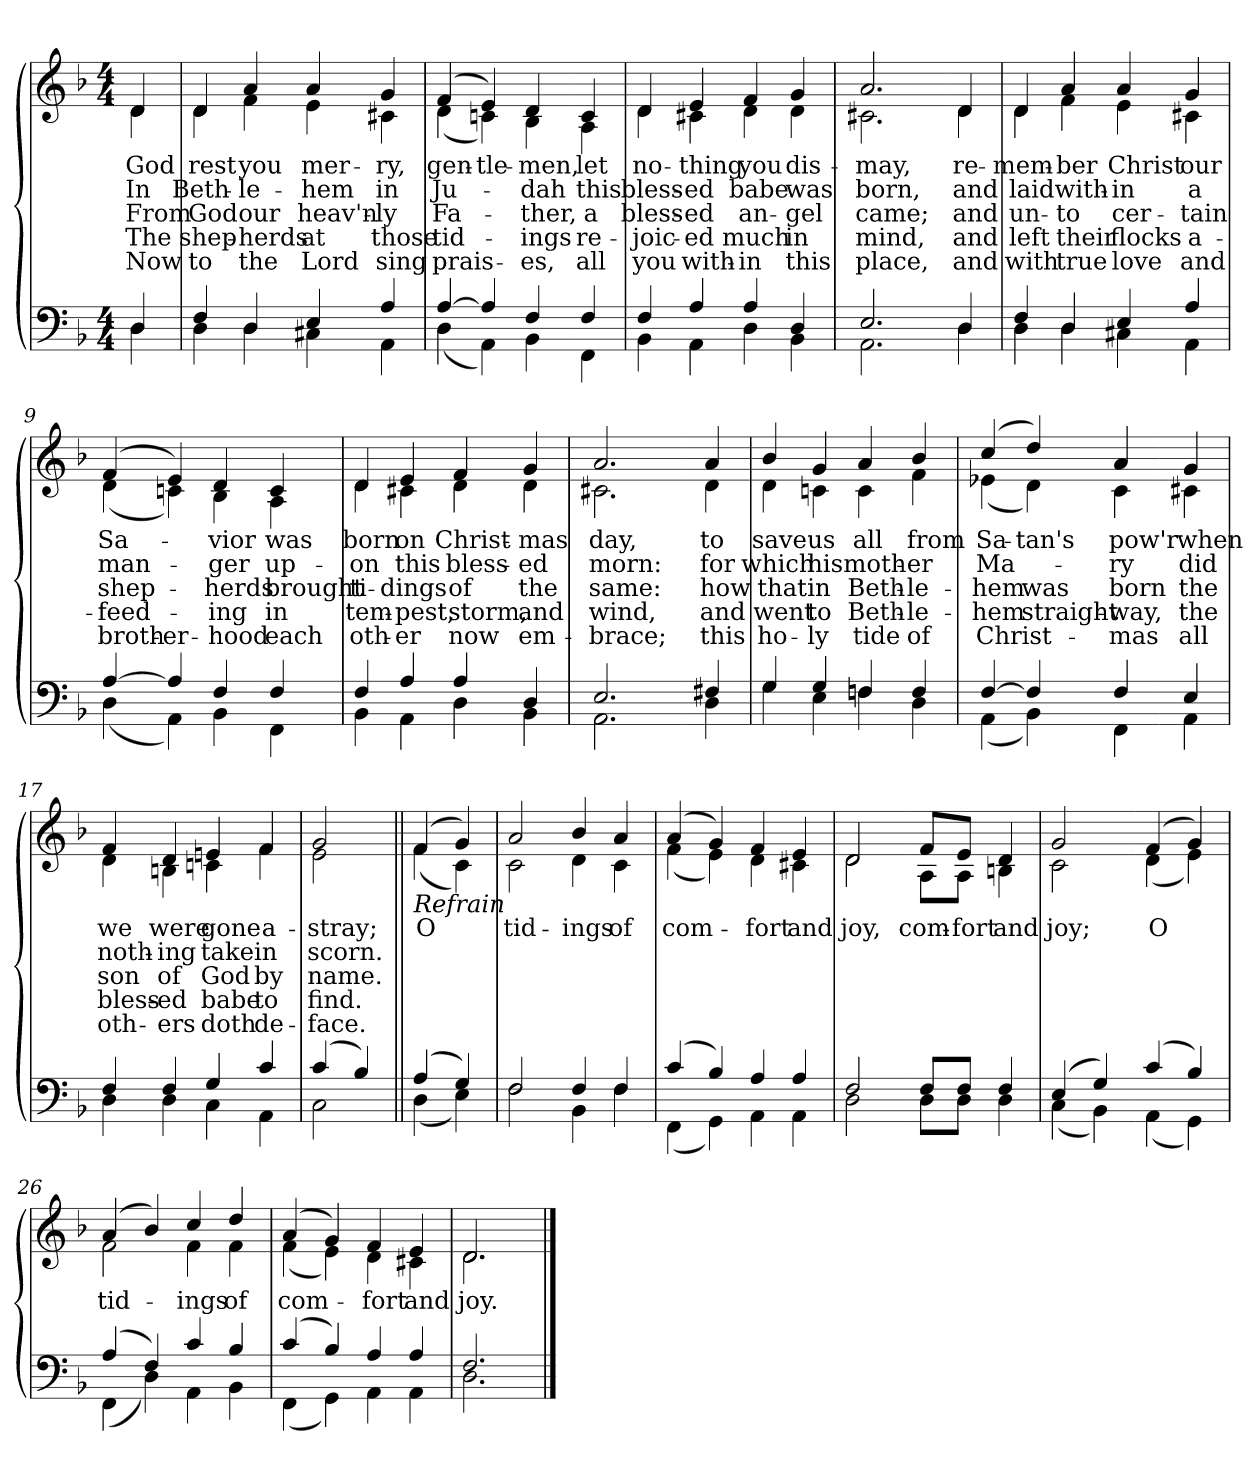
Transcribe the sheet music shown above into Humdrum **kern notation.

**kern	**kern	**text	**text	**text	**text	**text
*part2	*part1	*part1	*part1	*part1	*part1	*part1
*staff2	*staff1	*staff1	*staff1	*staff1	*staff1	*staff1
*clefF4	*clefG2	*	*	*	*	*
*k[b-]	*k[b-]	*	*	*	*	*
*M4/4	*M4/4	*	*	*	*	*
=1	=1	=1	=1	=1	=1	=1
*^	*	*	*	*	*	*
!	!	!LO:TX:b:i:t=Verse	!	!	!	!	!
!	!	!	!LO:LY:b	!LO:LY:b	!LO:LY:b	!LO:LY:b	!LO:LY:b
*	*	*^	*	*	*	*	*
4D/	4D\	4d/	4d\	God	In	From	The	Now
=2	=2	=2	=2	=2	=2	=2	=2	=2
!	!	!	!	!LO:LY:b	!LO:LY:b	!LO:LY:b	!LO:LY:b	!LO:LY:b
4F/	4D\	4d/	4d\	rest	Beth-	God	shep-	to
!	!	!	!	!LO:LY:b	!LO:LY:b	!LO:LY:b	!LO:LY:b	!LO:LY:b
4D/	4D\	4a/	4f\	you	-le-	our	-herds	the
!	!	!	!	!LO:LY:b	!LO:LY:b	!LO:LY:b	!LO:LY:b	!LO:LY:b
4E/	4C#X\	4a/	4e\	mer-	-hem	heav'n-	at	Lord
!	!	!	!	!LO:LY:b	!LO:LY:b	!LO:LY:b	!LO:LY:b	!LO:LY:b
4A/	4AA\	4g/	4c#X\	-ry,	in	-ly	those	sing
=3	=3	=3	=3	=3	=3	=3	=3	=3
!	!	!	!	!LO:LY:b	!LO:LY:b	!LO:LY:b	!LO:LY:b	!LO:LY:b
[4A/	(<4D\	(>4f/	(<4d\	gen-	Ju-	Fa-	tid-	prais-
!	!	!	!	!LO:LY:b	!	!	!	!
4A/]	4AA\)	4e/)	4cni\)	-tle-	.	.	.	.
!	!	!	!	!LO:LY:b	!LO:LY:b	!LO:LY:b	!LO:LY:b	!LO:LY:b
4F/	4BB-\	4d/	4B-\	-men,	-dah	-ther,	-ings	-es,
!!LO:LB:g=z	!!
=4-	=4-	=4-	=4-	=4-	=4-	=4-	=4-	=4-
!	!	!	!	!LO:LY:b	!LO:LY:b	!LO:LY:b	!LO:LY:b	!LO:LY:b
4F/	4FF\	4c/	4A\	let	this	a	re-	all
=5	=5	=5	=5	=5	=5	=5	=5	=5
!	!	!	!	!LO:LY:b	!LO:LY:b	!LO:LY:b	!LO:LY:b	!LO:LY:b
4F/	4BB-\	4d/	4d\	no-	bless-	bless-	-joic-	you
!	!	!	!	!LO:LY:b	!LO:LY:b	!LO:LY:b	!LO:LY:b	!LO:LY:b
4A/	4AA\	4e/	4c#X\	-thing	-ed	-ed	-ed	with-
!	!	!	!	!LO:LY:b	!LO:LY:b	!LO:LY:b	!LO:LY:b	!LO:LY:b
4A/	4D\	4f/	4d\	you	babe	an-	much	-in
!	!	!	!	!LO:LY:b	!LO:LY:b	!LO:LY:b	!LO:LY:b	!LO:LY:b
4D/	4BB-\	4g/	4d\	dis-	was	-gel	in	this
=6	=6	=6	=6	=6	=6	=6	=6	=6
!	!	!	!	!LO:LY:b	!LO:LY:b	!LO:LY:b	!LO:LY:b	!LO:LY:b
2.E/	2.AA\	2.a/	2.c#X\	-may,	born,	came;	mind,	place,
!!LO:LB:g=z	!!
=7-	=7-	=7-	=7-	=7-	=7-	=7-	=7-	=7-
!	!	!	!	!LO:LY:b	!LO:LY:b	!LO:LY:b	!LO:LY:b	!LO:LY:b
4D/	4D\	4d/	4d\	re-	and	and	and	and
=8	=8	=8	=8	=8	=8	=8	=8	=8
!	!	!	!	!LO:LY:b	!LO:LY:b	!LO:LY:b	!LO:LY:b	!LO:LY:b
4F/	4D\	4d/	4d\	-mem-	laid	un-	left	with
!	!	!	!	!LO:LY:b	!LO:LY:b	!LO:LY:b	!LO:LY:b	!LO:LY:b
4D/	4D\	4a/	4f\	-ber	with-	-to	their	true
!	!	!	!	!LO:LY:b	!LO:LY:b	!LO:LY:b	!LO:LY:b	!LO:LY:b
4E/	4C#X\	4a/	4e\	Christ	-in	cer-	flocks	love
!	!	!	!	!LO:LY:b	!LO:LY:b	!LO:LY:b	!LO:LY:b	!LO:LY:b
4A/	4AA\	4g/	4c#X\	our	a	-tain	a--	and
=9	=9	=9	=9	=9	=9	=9	=9	=9
!	!	!	!	!LO:LY:b	!LO:LY:b	!LO:LY:b	!LO:LY:b	!LO:LY:b
[4A/	(<4D\	(>4f/	(<4d\	Sa-	man-	shep-	-feed-	broth-
!	!	!	!	!	!	!	!	!LO:LY:b
4A/]	4AA\)	4e/)	4cni\)	.	.	.	.	-er-
!	!	!	!	!LO:LY:b	!LO:LY:b	!LO:LY:b	!LO:LY:b	!LO:LY:b
4F/	4BB-\	4d/	4B-\	-vior	-ger	-herds	-ing	-hood
!!LO:LB:g=z	!!
=10-	=10-	=10-	=10-	=10-	=10-	=10-	=10-	=10-
!	!	!	!	!LO:LY:b	!LO:LY:b	!LO:LY:b	!LO:LY:b	!LO:LY:b
4F/	4FF\	4c/	4A\	was	up-	brought	in	each
=11	=11	=11	=11	=11	=11	=11	=11	=11
!	!	!	!	!LO:LY:b	!LO:LY:b	!LO:LY:b	!LO:LY:b	!LO:LY:b
4F/	4BB-\	4d/	4d\	born	-on	ti-	tem-	oth-
!	!	!	!	!LO:LY:b	!LO:LY:b	!LO:LY:b	!LO:LY:b	!LO:LY:b
4A/	4AA\	4e/	4c#X\	on	this	-dings	-pest,	-er
!	!	!	!	!LO:LY:b	!LO:LY:b	!LO:LY:b	!LO:LY:b	!LO:LY:b
4A/	4D\	4f/	4d\	Christ-	bless-	of	storm,	now
!	!	!	!	!LO:LY:b	!LO:LY:b	!LO:LY:b	!LO:LY:b	!LO:LY:b
4D/	4BB-\	4g/	4d\	-mas	-ed	the	and	em-
=12	=12	=12	=12	=12	=12	=12	=12	=12
!	!	!	!	!LO:LY:b	!LO:LY:b	!LO:LY:b	!LO:LY:b	!LO:LY:b
2.E/	2.AA\	2.a/	2.c#X\	day,	morn:	same:	wind,	-brace;
!!LO:LB:g=z	!!
=13-	=13-	=13-	=13-	=13-	=13-	=13-	=13-	=13-
!	!	!	!	!LO:LY:b	!LO:LY:b	!LO:LY:b	!LO:LY:b	!LO:LY:b
4F#X/	4D\	4a/	4d\	to	for	how	and	this
=14	=14	=14	=14	=14	=14	=14	=14	=14
!	!	!	!	!LO:LY:b	!LO:LY:b	!LO:LY:b	!LO:LY:b	!LO:LY:b
4G/	4G\	4b-/	4d\	save	which	that	went	ho-
!	!	!	!	!LO:LY:b	!LO:LY:b	!LO:LY:b	!LO:LY:b	!LO:LY:b
4G/	4E\	4g/	4cni\	us	his	in	to	-ly
!	!	!	!	!LO:LY:b	!LO:LY:b	!LO:LY:b	!LO:LY:b	!LO:LY:b
4Fni/	4Fni\	4a/	4c\	all	moth-	Beth-	Beth-	tide
!	!	!	!	!LO:LY:b	!LO:LY:b	!LO:LY:b	!LO:LY:b	!LO:LY:b
4F/	4D\	4b-/	4f\	from	-er	-le-	-le-	of
=15	=15	=15	=15	=15	=15	=15	=15	=15
!	!	!	!	!LO:LY:b	!LO:LY:b	!LO:LY:b	!LO:LY:b	!LO:LY:b
[4F/	(<4AA\	(>4cc/	(<4e-X\	Sa-	Ma-	-hem	-hem	Christ-
!	!	!	!	!LO:LY:b	!	!LO:LY:b	!LO:LY:b	!
4F/]	4BB-\)	4dd/)	4d\)	-tan's	.	was	straight-	.
!	!	!	!	!LO:LY:b	!LO:LY:b	!LO:LY:b	!LO:LY:b	!LO:LY:b
4F/	4FF\	4a/	4c\	pow'r	-ry	born	-way,	-mas
!!LO:LB:g=z	!!
=16-	=16-	=16-	=16-	=16-	=16-	=16-	=16-	=16-
!	!	!	!	!LO:LY:b	!LO:LY:b	!LO:LY:b	!LO:LY:b	!LO:LY:b
4E/	4AA\	4g/	4c#X\	when	did	the	the	all
=17	=17	=17	=17	=17	=17	=17	=17	=17
!	!	!	!	!LO:LY:b	!LO:LY:b	!LO:LY:b	!LO:LY:b	!LO:LY:b
4F/	4D\	4f/	4d\	we	noth-	son	bless-	oth-
!	!	!	!	!LO:LY:b	!LO:LY:b	!LO:LY:b	!LO:LY:b	!LO:LY:b
4F/	4D\	4d/	4Bn\	were	-ing	of	-ed	-ers
!	!	!	!	!LO:LY:b	!LO:LY:b	!LO:LY:b	!LO:LY:b	!LO:LY:b
4G/	4C\	4eni/	4cni\	gone	take	God	babe	doth
!	!	!	!	!LO:LY:b	!LO:LY:b	!LO:LY:b	!LO:LY:b	!LO:LY:b
4c/	4AA\	4f/	4f\	a-	in	by	to	de-
=18	=18	=18	=18	=18	=18	=18	=18	=18
!	!	!	!	!LO:LY:b	!LO:LY:b	!LO:LY:b	!LO:LY:b	!LO:LY:b
(>4c/	2C\	2g/	2e\	-stray;	scorn.	name.	find.	-face.
4B-/)	.	.	.	.	.	.	.	.
!!LO:LB:g=z	!!
=19||	=19||	=19||	=19||	=19||	=19||	=19||	=19||	=19||
!	!	!LO:TX:b:i:t=Refrain	!	!	!	!	!	!
!	!	!	!	!LO:LY:b	!	!	!	!
(>4A/	(<4D\	(>4f/	(<4f\	O	.	.	.	.
4G/)	4E\)	4g/)	4c\)	.	.	.	.	.
=20	=20	=20	=20	=20	=20	=20	=20	=20
!	!	!	!	!LO:LY:b	!	!	!	!
2F/	2F\	2a/	2c\	tid-	.	.	.	.
!	!	!	!	!LO:LY:b	!	!	!	!
4F/	4BB-\	4b-/	4d\	-ings	.	.	.	.
!	!	!	!	!LO:LY:b	!	!	!	!
4F/	4F\	4a/	4c\	of	.	.	.	.
=21	=21	=21	=21	=21	=21	=21	=21	=21
!	!	!	!	!LO:LY:b	!	!	!	!
(>4c/	(<4FF\	(>4a/	(<4f\	com-	.	.	.	.
4B-/)	4GG\)	4g/)	4e\)	.	.	.	.	.
!	!	!	!	!LO:LY:b	!	!	!	!
4A/	4AA\	4f/	4d\	-fort	.	.	.	.
!	!	!	!	!LO:LY:b	!	!	!	!
4A/	4AA\	4e/	4c#X\	and	.	.	.	.
=22	=22	=22	=22	=22	=22	=22	=22	=22
!	!	!	!	!LO:LY:b	!	!	!	!
2F/	2D\	2d/	2d\	joy,	.	.	.	.
!!LO:LB:g=z	!!
=23-	=23-	=23-	=23-	=23-	=23-	=23-	=23-	=23-
!	!	!	!	!LO:LY:b	!	!	!	!
8F/L	8D\L	8f/L	8A\L	com-	.	.	.	.
!	!	!	!	!LO:LY:b	!	!	!	!
8F/J	8D\J	8e/J	8A\J	-fort	.	.	.	.
!	!	!	!	!LO:LY:b	!	!	!	!
4F/	4D\	4d/	4Bn\	and	.	.	.	.
=24	=24	=24	=24	=24	=24	=24	=24	=24
!	!	!	!	!LO:LY:b	!	!	!	!
(>4E/	(<4C\	2g/	2c\	joy;	.	.	.	.
4G/)	4BB-\)	.	.	.	.	.	.	.
!!LO:LB:g=z	!!
=25-	=25-	=25-	=25-	=25-	=25-	=25-	=25-	=25-
!	!	!	!	!LO:LY:b	!	!	!	!
(>4c/	(<4AA\	(>4f/	(<4d\	O	.	.	.	.
4B-/)	4GG\)	4g/)	4e\)	.	.	.	.	.
=26	=26	=26	=26	=26	=26	=26	=26	=26
!	!	!	!	!LO:LY:b	!	!	!	!
(>4A/	(<4FF\	(>4a/	2f\	tid-	.	.	.	.
4F/)	4D\)	4b-/)	.	.	.	.	.	.
!	!	!	!	!LO:LY:b	!	!	!	!
4c/	4AA\	4cc/	4f\	-ings	.	.	.	.
!	!	!	!	!LO:LY:b	!	!	!	!
4B-/	4BB-\	4dd/	4f\	of	.	.	.	.
=27	=27	=27	=27	=27	=27	=27	=27	=27
!	!	!	!	!LO:LY:b	!	!	!	!
(>4c/	(<4FF\	(>4a/	(<4f\	com-	.	.	.	.
4B-/)	4GG\)	4g/)	4e\)	.	.	.	.	.
!	!	!	!	!LO:LY:b	!	!	!	!
4A/	4AA\	4f/	4d\	-fort	.	.	.	.
!	!	!	!	!LO:LY:b	!	!	!	!
4A/	4AA\	4e/	4c#X\	and	.	.	.	.
=28	=28	=28	=28	=28	=28	=28	=28	=28
!	!	!	!	!LO:LY:b	!	!	!	!
2.F/	2.D\	2.d/	2.d\	joy.	.	.	.	.
*v	*v	*	*	*	*	*	*	*
*	*v	*v	*	*	*	*	*
==	==	==	==	==	==	==
*-	*-	*-	*-	*-	*-	*-
